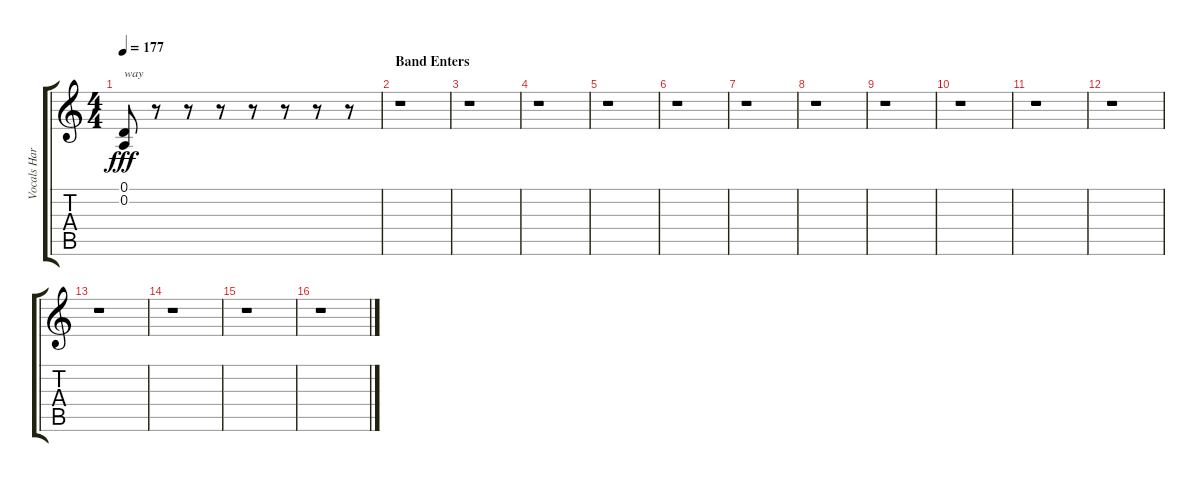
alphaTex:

\track ("Vocals Harsh" "Vocals Har") {instrument timpani}
\staff {score tabs}
\tuning (D4 A3 F3 C3 G2 D2) {hide}
\ts (4 4)
\tempo 177
\clef g2
\ks c
(0.1 0.2).8{txt "way" dy fff} r.8 r.8 r.8 r.8 r.8 r.8 r.8 |
\section ("" "Band Enters")
r.1 |
r.1 |
r.1 |
r.1 |
r.1 |
r.1 |
r.1 |
r.1 |
r.1 |
r.1 |
r.1 |
r.1 |
r.1 |
r.1 |
r.1
